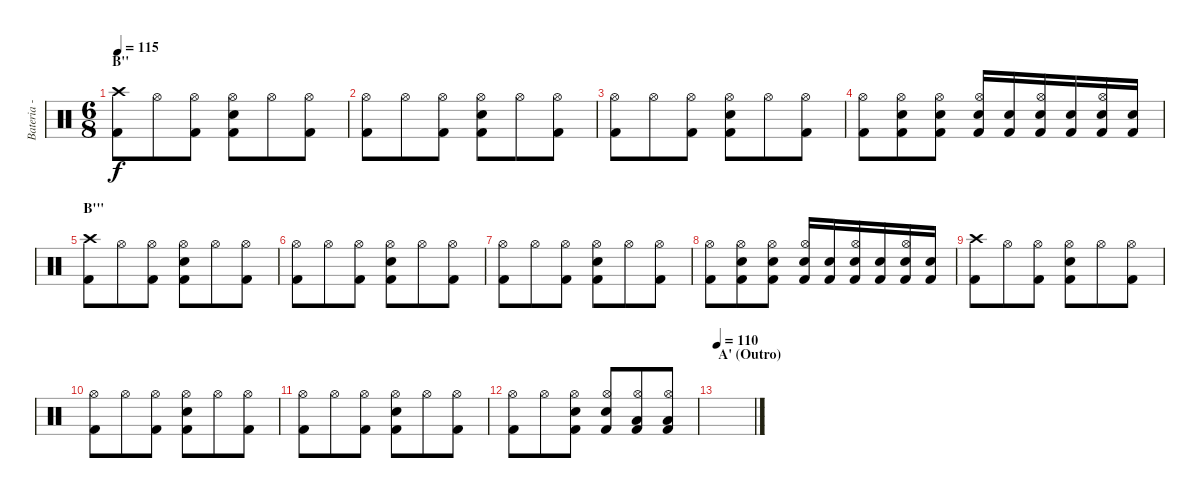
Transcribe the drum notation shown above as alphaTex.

\track ("Bateria - John Dolmayan" "Bateria - ") {instrument percussion}
\staff {score}
\articulation defaults
\ts (6 8)
\section ("" "B''")
\tempo 115
\clef neutral
\ks c
("Crash high (hit)" "Kick (hit) 2").8{dy f} "Hi-Hat (open)".8 ("Hi-Hat (open)" "Kick (hit) 2").8 ("Hi-Hat (open)" "Electric Snare (hit)" "Kick (hit) 2").8 "Hi-Hat (open)".8 ("Hi-Hat (open)" "Kick (hit) 2").8 |
("Hi-Hat (open)" "Kick (hit) 2").8 "Hi-Hat (open)".8 ("Hi-Hat (open)" "Kick (hit) 2").8 ("Hi-Hat (open)" "Electric Snare (hit)" "Kick (hit) 2").8 "Hi-Hat (open)".8 ("Hi-Hat (open)" "Kick (hit) 2").8 |
("Hi-Hat (open)" "Kick (hit) 2").8 "Hi-Hat (open)".8 ("Hi-Hat (open)" "Kick (hit) 2").8 ("Hi-Hat (open)" "Electric Snare (hit)" "Kick (hit) 2").8 "Hi-Hat (open)".8 ("Hi-Hat (open)" "Kick (hit) 2").8 |
("Hi-Hat (open)" "Kick (hit) 2").8 ("Hi-Hat (open)" "Electric Snare (hit)" "Kick (hit) 2").8 ("Hi-Hat (open)" "Electric Snare (hit)" "Kick (hit) 2").8 ("Hi-Hat (open)" "Electric Snare (hit)" "Kick (hit) 2").16 ("Electric Snare (hit)" "Kick (hit) 2").16 ("Hi-Hat (open)" "Electric Snare (hit)" "Kick (hit) 2").16 ("Electric Snare (hit)" "Kick (hit) 2").16 ("Hi-Hat (open)" "Electric Snare (hit)" "Kick (hit) 2").16 ("Electric Snare (hit)" "Kick (hit) 2").16 |
\section ("" "B'''")
("Crash high (hit)" "Kick (hit) 2").8 "Hi-Hat (open)".8 ("Hi-Hat (open)" "Kick (hit) 2").8 ("Hi-Hat (open)" "Electric Snare (hit)" "Kick (hit) 2").8 "Hi-Hat (open)".8 ("Hi-Hat (open)" "Kick (hit) 2").8 |
("Hi-Hat (open)" "Kick (hit) 2").8 "Hi-Hat (open)".8 ("Hi-Hat (open)" "Kick (hit) 2").8 ("Hi-Hat (open)" "Electric Snare (hit)" "Kick (hit) 2").8 "Hi-Hat (open)".8 ("Hi-Hat (open)" "Kick (hit) 2").8 |
("Hi-Hat (open)" "Kick (hit) 2").8 "Hi-Hat (open)".8 ("Hi-Hat (open)" "Kick (hit) 2").8 ("Hi-Hat (open)" "Electric Snare (hit)" "Kick (hit) 2").8 "Hi-Hat (open)".8 ("Hi-Hat (open)" "Kick (hit) 2").8 |
("Hi-Hat (open)" "Kick (hit) 2").8 ("Hi-Hat (open)" "Electric Snare (hit)" "Kick (hit) 2").8 ("Hi-Hat (open)" "Electric Snare (hit)" "Kick (hit) 2").8 ("Hi-Hat (open)" "Electric Snare (hit)" "Kick (hit) 2").16 ("Electric Snare (hit)" "Kick (hit) 2").16 ("Hi-Hat (open)" "Electric Snare (hit)" "Kick (hit) 2").16 ("Electric Snare (hit)" "Kick (hit) 2").16 ("Hi-Hat (open)" "Electric Snare (hit)" "Kick (hit) 2").16 ("Electric Snare (hit)" "Kick (hit) 2").16 |
("Crash high (hit)" "Kick (hit) 2").8 "Hi-Hat (open)".8 ("Hi-Hat (open)" "Kick (hit) 2").8 ("Hi-Hat (open)" "Electric Snare (hit)" "Kick (hit) 2").8 "Hi-Hat (open)".8 ("Hi-Hat (open)" "Kick (hit) 2").8 |
("Hi-Hat (open)" "Kick (hit) 2").8 "Hi-Hat (open)".8 ("Hi-Hat (open)" "Kick (hit) 2").8 ("Hi-Hat (open)" "Electric Snare (hit)" "Kick (hit) 2").8 "Hi-Hat (open)".8 ("Hi-Hat (open)" "Kick (hit) 2").8 |
("Hi-Hat (open)" "Kick (hit) 2").8 "Hi-Hat (open)".8 ("Hi-Hat (open)" "Kick (hit) 2").8 ("Hi-Hat (open)" "Electric Snare (hit)" "Kick (hit) 2").8 "Hi-Hat (open)".8 ("Hi-Hat (open)" "Kick (hit) 2").8 |
("Hi-Hat (open)" "Kick (hit) 2").8 "Hi-Hat (open)".8 ("Hi-Hat (open)" "Electric Snare (hit)" "Kick (hit) 2").8 ("Hi-Hat (open)" "Electric Snare (hit)" "Kick (hit) 2").8 ("Hi-Hat (open)" "Low Floor Tom (hit)" "Kick (hit) 2").8 ("Hi-Hat (open)" "Low Floor Tom (hit)" "Kick (hit) 2").8 |
\section ("" "A' (Outro)")
\tempo 105
\tempo 110
